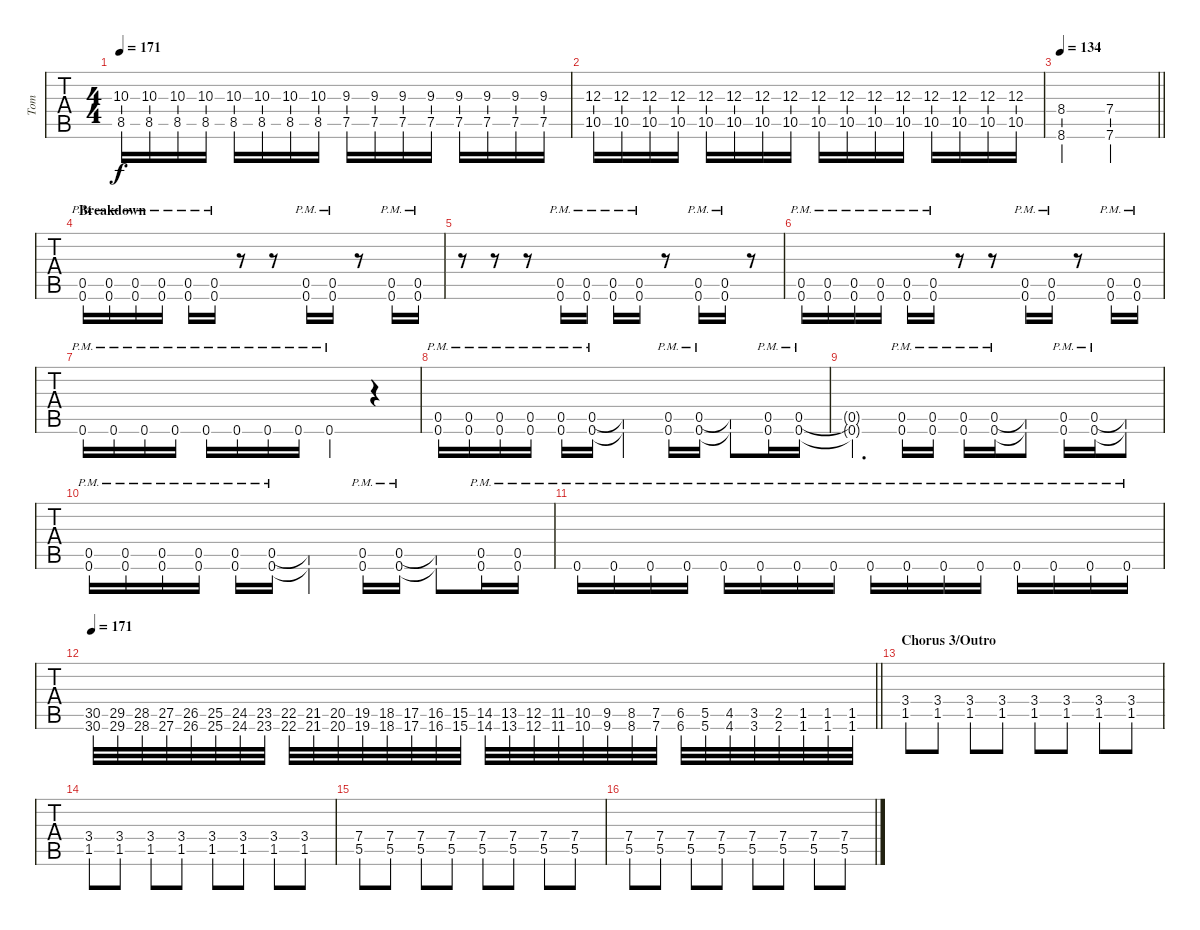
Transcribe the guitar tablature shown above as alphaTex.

\track ("Tom" "Tom") {instrument distortionguitar}
\staff {tabs}
\tuning (C4 G3 Eb3 Bb2 F2 Bb1) {hide}
\ts (4 4)
\tempo 171
\clef f4
\ks c
(10.3 8.5).16{dy f} (10.3 8.5).16 (10.3 8.5).16 (10.3 8.5).16 (10.3 8.5).16 (10.3 8.5).16 (10.3 8.5).16 (10.3 8.5).16 (9.3 7.5).16 (9.3 7.5).16 (9.3 7.5).16 (9.3 7.5).16 (9.3 7.5).16 (9.3 7.5).16 (9.3 7.5).16 (9.3 7.5).16 |
(12.3 10.5).16 (12.3 10.5).16 (12.3 10.5).16 (12.3 10.5).16 (12.3 10.5).16 (12.3 10.5).16 (12.3 10.5).16 (12.3 10.5).16 (12.3 10.5).16 (12.3 10.5).16 (12.3 10.5).16 (12.3 10.5).16 (12.3 10.5).16 (12.3 10.5).16 (12.3 10.5).16 (12.3 10.5).16 |
\tempo 134
\barLineRight lightlight
(8.4 8.6).2 (7.4 7.6).2 |
\section ("" "Breakdown")
(0.5{pm} 0.6{pm}).16 (0.5{pm} 0.6{pm}).16 (0.5{pm} 0.6{pm}).16 (0.5{pm} 0.6{pm}).16 (0.5{pm} 0.6{pm}).16 (0.5{pm} 0.6{pm}).16 r.8 r.8 (0.5{pm} 0.6{pm}).16 (0.5{pm} 0.6{pm}).16 r.8 (0.5{pm} 0.6{pm}).16 (0.5{pm} 0.6{pm}).16 |
r.8 r.8 r.8 (0.5{pm} 0.6{pm}).16 (0.5{pm} 0.6{pm}).16 (0.5{pm} 0.6{pm}).16 (0.5{pm} 0.6{pm}).16 r.8 (0.5{pm} 0.6{pm}).16 (0.5{pm} 0.6{pm}).16 r.8 |
(0.5{pm} 0.6{pm}).16 (0.5{pm} 0.6{pm}).16 (0.5{pm} 0.6{pm}).16 (0.5{pm} 0.6{pm}).16 (0.5{pm} 0.6{pm}).16 (0.5{pm} 0.6{pm}).16 r.8 r.8 (0.5{pm} 0.6{pm}).16 (0.5{pm} 0.6{pm}).16 r.8 (0.5{pm} 0.6{pm}).16 (0.5{pm} 0.6{pm}).16 |
0.6{pm}.16 0.6{pm}.16 0.6{pm}.16 0.6{pm}.16 0.6{pm}.16 0.6{pm}.16 0.6{pm}.16 0.6{pm}.16 0.6{pm}.4 r.4 |
(0.5{pm} 0.6{pm}).16 (0.5{pm} 0.6{pm}).16 (0.5{pm} 0.6{pm}).16 (0.5{pm} 0.6{pm}).16 (0.5{pm} 0.6{pm}).16 (0.5{pm} 0.6{pm}).16 (0.5{t} 0.6{t}).4 (0.5{pm} 0.6{pm}).16 (0.5{pm} 0.6{pm}).16 (0.5{t} 0.6{t}).8 (0.5{pm} 0.6{pm}).16 (0.5{pm} 0.6{pm}).16 |
(0.5{t} 0.6{t}).4{d} (0.5{pm} 0.6{pm}).16 (0.5{pm} 0.6{pm}).16 (0.5{pm} 0.6{pm}).16 (0.5{pm} 0.6{pm}).16 (0.5{t} 0.6{t}).8 (0.5{pm} 0.6{pm}).16 (0.5{pm} 0.6{pm}).16 (0.5{t} 0.6{t}).8 |
(0.5{pm} 0.6{pm}).16 (0.5{pm} 0.6{pm}).16 (0.5{pm} 0.6{pm}).16 (0.5{pm} 0.6{pm}).16 (0.5{pm} 0.6{pm}).16 (0.5{pm} 0.6{pm}).16 (0.5{t} 0.6{t}).4 (0.5{pm} 0.6{pm}).16 (0.5{pm} 0.6{pm}).16 (0.5{t} 0.6{t}).8 (0.5{pm} 0.6{pm}).16 (0.5{pm} 0.6{pm}).16 |
0.6{pm}.16 0.6{pm}.16 0.6{pm}.16 0.6{pm}.16 0.6{pm}.16 0.6{pm}.16 0.6{pm}.16 0.6{pm}.16 0.6{pm}.16 0.6{pm}.16 0.6{pm}.16 0.6{pm}.16 0.6{pm}.16 0.6{pm}.16 0.6{pm}.16 0.6{pm}.16 |
\tempo 171
\barLineRight lightlight
(30.5 30.6).32{instrument guitarfretnoise} (29.5 29.6).32 (28.5 28.6).32 (27.5 27.6).32 (26.5 26.6).32 (25.5 25.6).32 (24.5 24.6).32 (23.5 23.6).32 (22.5 22.6).32 (21.5 21.6).32 (20.5 20.6).32 (19.5 19.6).32 (18.5 18.6).32 (17.5 17.6).32 (16.5 16.6).32 (15.5 15.6).32 (14.5 14.6).32 (13.5 13.6).32 (12.5 12.6).32 (11.5 11.6).32 (10.5 10.6).32 (9.5 9.6).32 (8.5 8.6).32 (7.5 7.6).32 (6.5 6.6).32 (5.5 5.6).32 (4.5 4.6).32 (3.5 3.6).32 (2.5 2.6).32 (1.5 1.6).32 (1.5 1.6).32 (1.5 1.6).32 |
\section ("" "Chorus 3/Outro")
(3.4 1.5).8{balance 8 instrument distortionguitar} (3.4 1.5).8 (3.4 1.5).8 (3.4 1.5).8 (3.4 1.5).8 (3.4 1.5).8 (3.4 1.5).8 (3.4 1.5).8 |
(3.4 1.5).8 (3.4 1.5).8 (3.4 1.5).8 (3.4 1.5).8 (3.4 1.5).8 (3.4 1.5).8 (3.4 1.5).8 (3.4 1.5).8 |
(7.4 5.5).8 (7.4 5.5).8 (7.4 5.5).8 (7.4 5.5).8 (7.4 5.5).8 (7.4 5.5).8 (7.4 5.5).8 (7.4 5.5).8 |
(7.4 5.5).8 (7.4 5.5).8 (7.4 5.5).8 (7.4 5.5).8 (7.4 5.5).8 (7.4 5.5).8 (7.4 5.5).8 (7.4 5.5).8
